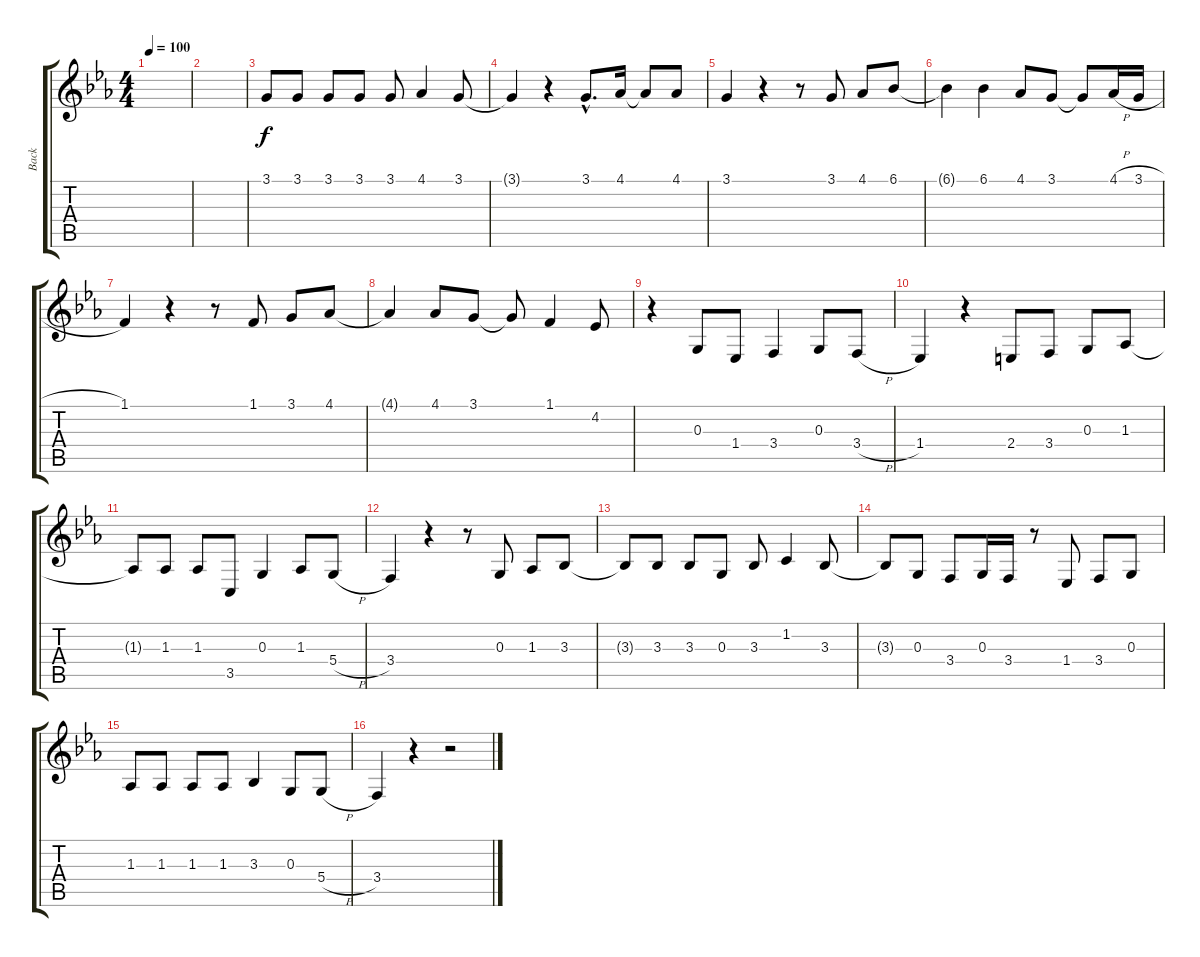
\track ("Back" "Back") {instrument synthvoice}
\staff {score tabs}
\tuning (E4 B3 G3 D3 A2 E2) {hide}
\ts (4 4)
\tempo 100
\clef g2
\ks eb
|
|
3.1.8 3.1.8 3.1.8 3.1.8 3.1.8 4.1.4 3.1.8 |
3.1{t}.4 r.4 3.1{hac}.8{d} 4.1.16 4.1{t}.8 4.1.8 |
3.1.4 r.4 r.8 3.1.8 4.1.8 6.1.8 |
6.1{t}.4 6.1.4 4.1.8 3.1.8 3.1{t}.8 4.1{h}.16 3.1{h}.16 |
1.1.4 r.4 r.8 1.1.8 3.1.8 4.1.8 |
4.1{t}.4 4.1.8 3.1.8 3.1{t}.8 1.1.4 4.2.8 |
r.4 0.3.8 1.4.8 3.4.4 0.3.8 3.4{h}.8 |
1.4.4 r.4 2.4.8 3.4.8 0.3.8 1.3.8 |
1.3{t}.8 1.3.8 1.3.8 3.5.8 0.3.4 1.3.8 5.4{h}.8 |
3.4.4 r.4 r.8 0.3.8 1.3.8 3.3.8 |
3.3{t}.8 3.3.8 3.3.8 0.3.8 3.3.8 1.2.4 3.3.8 |
3.3{t}.8 0.3.8 3.4.8 0.3.16 3.4.16 r.8 1.4.8 3.4.8 0.3.8 |
1.3.8 1.3.8 1.3.8 1.3.8 3.3.4 0.3.8 5.4{h}.8 |
3.4.4 r.4 r.2
